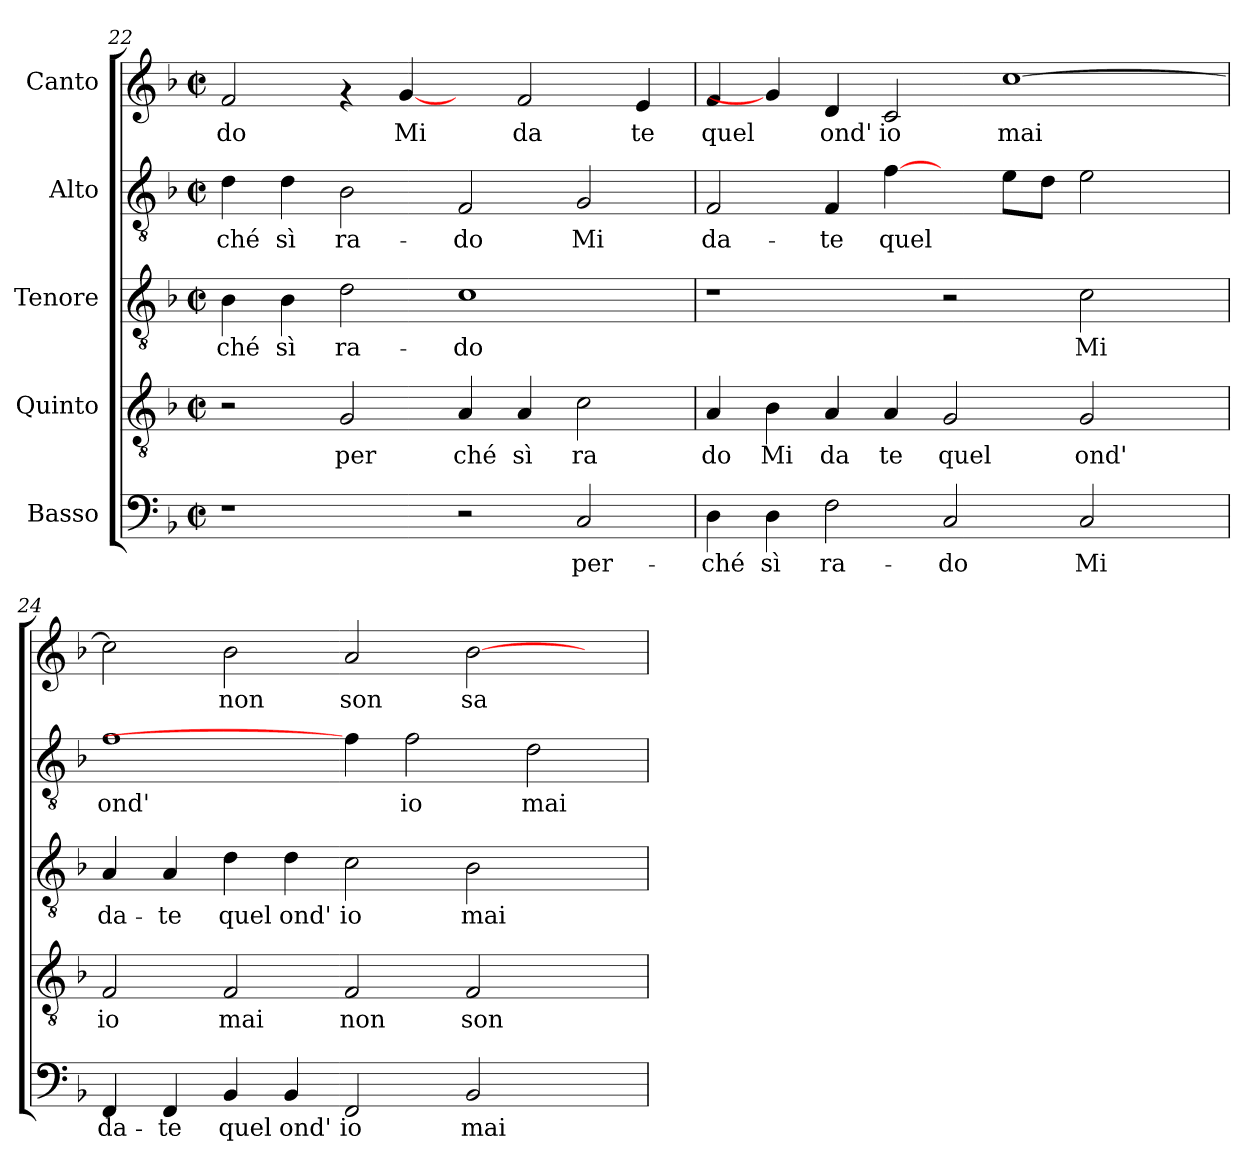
**kern	**text	**kern	**text	**kern	**text	**kern	**text	**kern	**text
*part5	*part5	*part4	*part4	*part3	*part3	*part2	*part2	*part1	*part1
*staff5	*staff5	*staff4	*staff4	*staff3	*staff3	*staff2	*staff2	*staff1	*staff1
*I"Basso	*	*I"Quinto	*	*I"Tenore	*	*I"Alto	*	*I"Canto	*
!!LO:PB:g=z
*clefF4	*	*clefGv2	*	*clefGv2	*	*clefGv2	*	*clefG2	*
*k[b-]	*	*k[b-]	*	*k[b-]	*	*k[b-]	*	*k[b-]	*
*F:	*	*F:	*	*F:	*	*F:	*	*F:	*
*M2/2	*	*M2/2	*	*M2/2	*	*M2/2	*	*M2/2	*
*met(c|)	*	*met(c|)	*	*met(c|)	*	*met(c|)	*	*met(c|)	*
=22	=22	=22	=22	=22	=22	=22	=22	=22	=22
!	!	!	!	!	!LO:LY:b:cj	!	!LO:LY:b:cj	!	!LO:LY:b:cj
1r	.	2r	.	4B-\	ché	4d\	ché	2f/	do
!	!	!	!	!	!LO:LY:b:cj	!	!LO:LY:b:cj	!	!
.	.	.	.	4B-\	sì	4d\	sì	.	.
!	!	!	!LO:LY:b:cj	!	!LO:LY:b:cj	!	!LO:LY:b:cj	!	!
.	.	2G/	per	2d\	ra-	2B-\	ra-	4rf	.
!	!	!	!	!	!	!	!	!	!LO:LY:b:cj
.	.	.	.	.	.	.	.	[4g/	Mi
!	!	!	!LO:LY:b:cj	!	!LO:LY:b:cj	!	!LO:LY:b:cj	!	!
2r	.	4A/	ché	1c	-do	2F/	-do	4ryy	.
!	!	!	!LO:LY:b:cj	!	!	!	!	!	!LO:LY:b:cj
.	.	4A/	sì	.	.	.	.	2f/	da
!	!LO:LY:b:cj	!	!LO:LY:b:cj	!	!	!	!LO:LY:b:cj	!	!
2C/	per-	2c\	ra	.	.	2G/	Mi	.	.
!	!	!	!	!	!	!	!	!	!LO:LY:b:cj
.	.	.	.	.	.	.	.	4e/	te
=23	=23	=23	=23	=23	=23	=23	=23	=23	=23
!	!LO:LY:b:cj	!	!LO:LY:b:cj	!	!	!	!LO:LY:b:cj	!	!LO:LY:b:cj
4D\	-ché	4A/	do	1r	.	2F/	da-	4f/	quel
!	!LO:LY:b:cj	!	!LO:LY:b:cj	!	!	!	!	!	!
4D\	sì	4B-\	Mi	.	.	.	.	4g/]	.
!	!LO:LY:b:cj	!	!LO:LY:b:cj	!	!	!	!LO:LY:b:cj	!	!LO:LY:b:cj
2F\	ra-	4A/	da	.	.	4F/	-te	4d/	ond'
!	!	!	!LO:LY:b:cj	!	!	!	!LO:LY:b:cj	!	!LO:LY:b:cj
.	.	4A/	te	.	.	[4f\	quel	2c/	io
!	!LO:LY:b:cj	!	!LO:LY:b:cj	!	!	!	!	!	!
2C/	-do	2G/	quel	2r	.	4ryy	.	.	.
!	!	!	!	!	!	!	!LO:LY:b:cj	!	!LO:LY:b:cj
.	.	.	.	.	.	8e\L	.	[>1cc	mai
!	!	!	!	!	!	!	!LO:LY:b:cj	!	!
.	.	.	.	.	.	8d\J	.	.	.
!	!LO:LY:b:cj	!	!LO:LY:b:cj	!	!LO:LY:b:cj	!	!LO:LY:b:cj	!	!
2C/	Mi	2G/	ond'	2c\	Mi	2e\	.	.	.
4ryy	.	4ryy	.	4ryy	.	4ryy	.	.	.
=24	=24	=24	=24	=24	=24	=24	=24	=24	=24
!	!LO:LY:b:cj	!	!LO:LY:b:cj	!	!LO:LY:b:cj	!	!LO:LY:b:cj	!	!LO:LY:b:cj
4FF/	da-	2F/	io	4A/	da-	1f	ond'	2cc\]	.
!	!LO:LY:b:cj	!	!	!	!LO:LY:b:cj	!	!	!	!
4FF/	-te	.	.	4A/	-te	.	.	.	.
!	!LO:LY:b:cj	!	!LO:LY:b:cj	!	!LO:LY:b:cj	!	!	!	!LO:LY:b:cj
4BB-/	quel	2F/	mai	4d\	quel	.	.	2b-\	non
!	!LO:LY:b:cj	!	!	!	!LO:LY:b:cj	!	!	!	!
4BB-/	ond'	.	.	4d\	ond'	.	.	.	.
!	!LO:LY:b:cj	!	!LO:LY:b:cj	!	!LO:LY:b:cj	!	!	!	!LO:LY:b:cj
2FF/	io	2F/	non	2c\	io	4f\]	.	2a/	son
!	!	!	!	!	!	!	!LO:LY:b:cj	!	!
.	.	.	.	.	.	2f\	io	.	.
!	!LO:LY:b:cj	!	!LO:LY:b:cj	!	!LO:LY:b:cj	!	!	!	!LO:LY:b:cj
2BB-/	mai	2F/	son	2B-\	mai	.	.	[>2b-\	sa
!	!	!	!	!	!	!	!LO:LY:b:cj	!	!
.	.	.	.	.	.	2d\	mai	.	.
4ryy	.	4ryy	.	4ryy	.	.	.	4ryy	.
=	=	=	=	=	=	=	=	=	=
*-	*-	*-	*-	*-	*-	*-	*-	*-	*-
